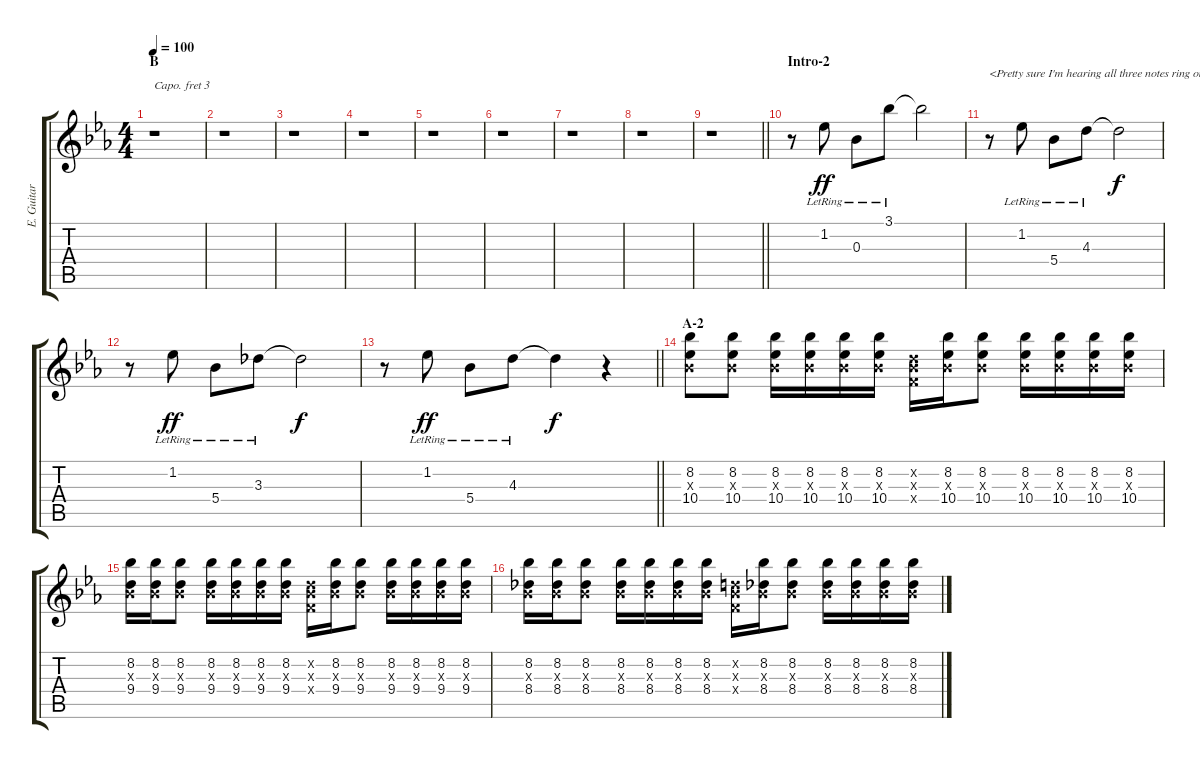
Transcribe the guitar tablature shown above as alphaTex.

\track ("E. Guitar II" "E. Guitar ") {instrument electricguitarjazz}
\staff {score tabs}
\capo 3
\tuning (E4 B3 G3 D3 A2 E2) {hide}
\ts (4 4)
\section ("" "B")
\tempo 100
\clef g2
\ks eb
r.1{dy ff} |
r.1 |
r.1 |
r.1 |
r.1 |
r.1 |
r.1 |
r.1 |
\barLineRight lightlight
r.1 |
\section ("" "Intro-2")
r.8 1.2{lr}.8 0.3{lr}.8 3.1{lr}.8 3.1{t}.2 |
r.8{txt "<Pretty sure I'm hearing all three notes ring out>"} 1.2{lr}.8 5.4{lr}.8 4.3{lr}.8 4.3{t}.2{dy f} |
r.8 1.2{lr}.8{dy ff} 5.4{lr}.8 3.3{lr}.8 3.3{t}.2{dy f} |
\barLineRight lightlight
r.8 1.2{lr}.8{dy ff} 5.4{lr}.8 4.3{lr}.8 4.3{t}.4{dy f} r.4 |
\section ("" "A-2")
(8.2 0.3{x} 10.4).8 (8.2 0.3{x} 10.4).8 (8.2 0.3{x} 10.4).16 (8.2 0.3{x} 10.4).16 (8.2 0.3{x} 10.4).16 (8.2 0.3{x} 10.4).16 (0.2{x} 0.3{x} 0.4{x}).16 (8.2 0.3{x} 10.4).16 (8.2 0.3{x} 10.4).8 (8.2 0.3{x} 10.4).16 (8.2 0.3{x} 10.4).16 (8.2 0.3{x} 10.4).16 (8.2 0.3{x} 10.4).16 |
(8.2 0.3{x} 9.4).16 (8.2 0.3{x} 9.4).16 (8.2 0.3{x} 9.4).8 (8.2 0.3{x} 9.4).16 (8.2 0.3{x} 9.4).16 (8.2 0.3{x} 9.4).16 (8.2 0.3{x} 9.4).16 (0.2{x} 0.3{x} 0.4{x}).16 (8.2 0.3{x} 9.4).16 (8.2 0.3{x} 9.4).8 (8.2 0.3{x} 9.4).16 (8.2 0.3{x} 9.4).16 (8.2 0.3{x} 9.4).16 (8.2 0.3{x} 9.4).16 |
(8.2 0.3{x} 8.4).16 (8.2 0.3{x} 8.4).16 (8.2 0.3{x} 8.4).8 (8.2 0.3{x} 8.4).16 (8.2 0.3{x} 8.4).16 (8.2 0.3{x} 8.4).16 (8.2 0.3{x} 8.4).16 (0.2{x} 0.3{x} 0.4{x}).16 (8.2 0.3{x} 8.4).16 (8.2 0.3{x} 8.4).8 (8.2 0.3{x} 8.4).16 (8.2 0.3{x} 8.4).16 (8.2 0.3{x} 8.4).16 (8.2 0.3{x} 8.4).16
